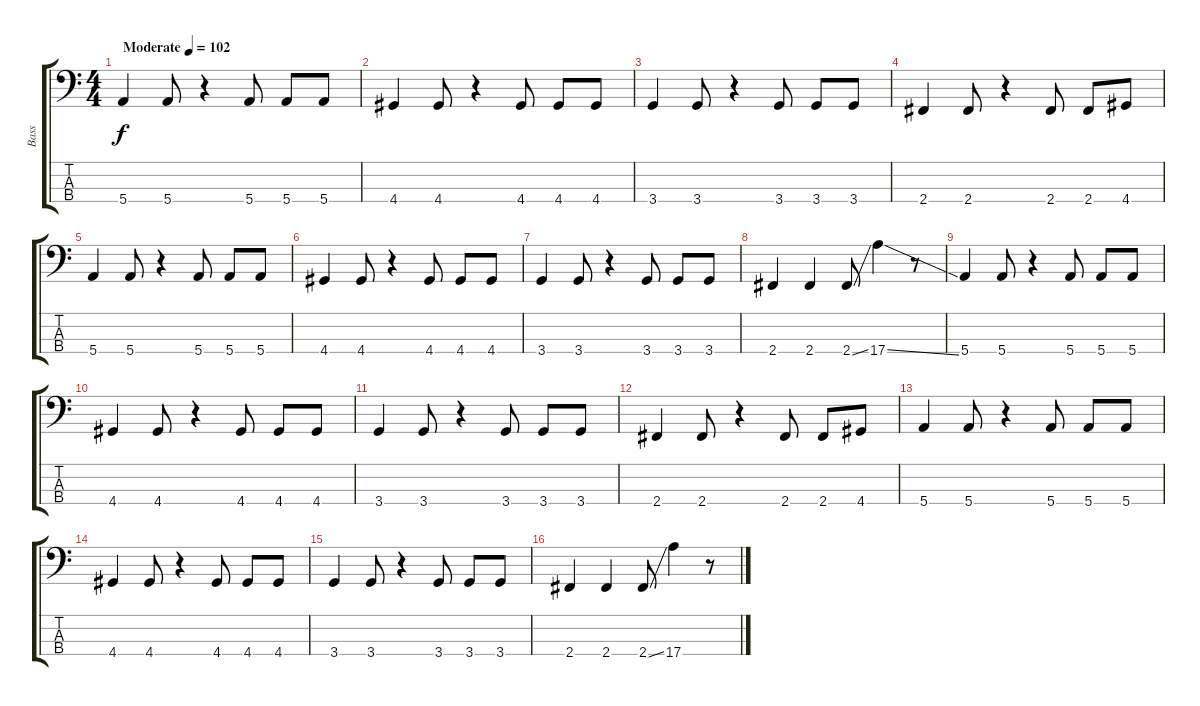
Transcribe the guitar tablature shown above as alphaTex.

\track ("Bass" "Bass") {instrument electricbassfinger}
\staff {score tabs}
\tuning (G2 D2 A1 E1) {hide}
\ts (4 4)
\tempo (102 "Moderate")
\clef f4
\ks c
5.4.4{dy f instrument electricbassfinger} 5.4.8 r.4 5.4.8 5.4.8 5.4.8 |
4.4.4 4.4.8 r.4 4.4.8 4.4.8 4.4.8 |
3.4.4 3.4.8 r.4 3.4.8 3.4.8 3.4.8 |
2.4.4 2.4.8 r.4 2.4.8 2.4.8 4.4.8 |
5.4.4 5.4.8 r.4 5.4.8 5.4.8 5.4.8 |
4.4.4 4.4.8 r.4 4.4.8 4.4.8 4.4.8 |
3.4.4 3.4.8 r.4 3.4.8 3.4.8 3.4.8 |
2.4.4 2.4.4 2.4{ss}.8 17.4{ss}.4 r.8 |
5.4.4 5.4.8 r.4 5.4.8 5.4.8 5.4.8 |
4.4.4 4.4.8 r.4 4.4.8 4.4.8 4.4.8 |
3.4.4 3.4.8 r.4 3.4.8 3.4.8 3.4.8 |
2.4.4 2.4.8 r.4 2.4.8 2.4.8 4.4.8 |
5.4.4 5.4.8 r.4 5.4.8 5.4.8 5.4.8 |
4.4.4 4.4.8 r.4 4.4.8 4.4.8 4.4.8 |
3.4.4 3.4.8 r.4 3.4.8 3.4.8 3.4.8 |
2.4.4 2.4.4 2.4{ss}.8 17.4{ss}.4 r.8
